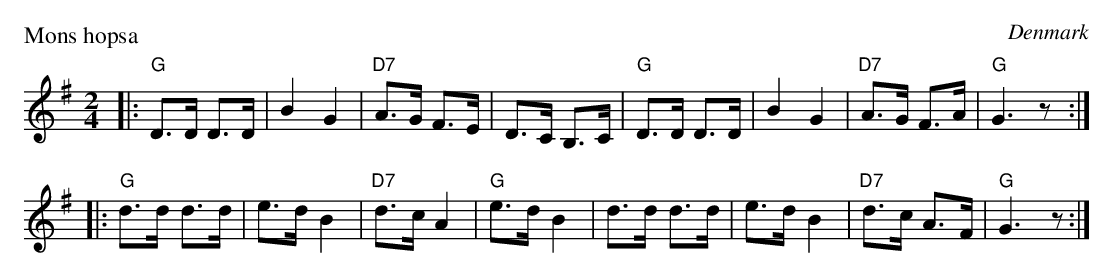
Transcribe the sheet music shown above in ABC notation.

X:1
P: Mons hopsa
O: Denmark
M: 2/4
L: 1/8
K: G
|: "G"D>D D>D | B2 G2 | "D7"A>G F>E | D>C B,>C | "G"D>D D>D | B2 G2 | "D7"A>G F>A | "G"G3 z :|
|: "G"d>d d>d | e>d B2 | "D7"d>c A2 | "G"e>d B2 | d>d d>d | e>d B2 | "D7"d>c A>F | "G"G3 z :|
